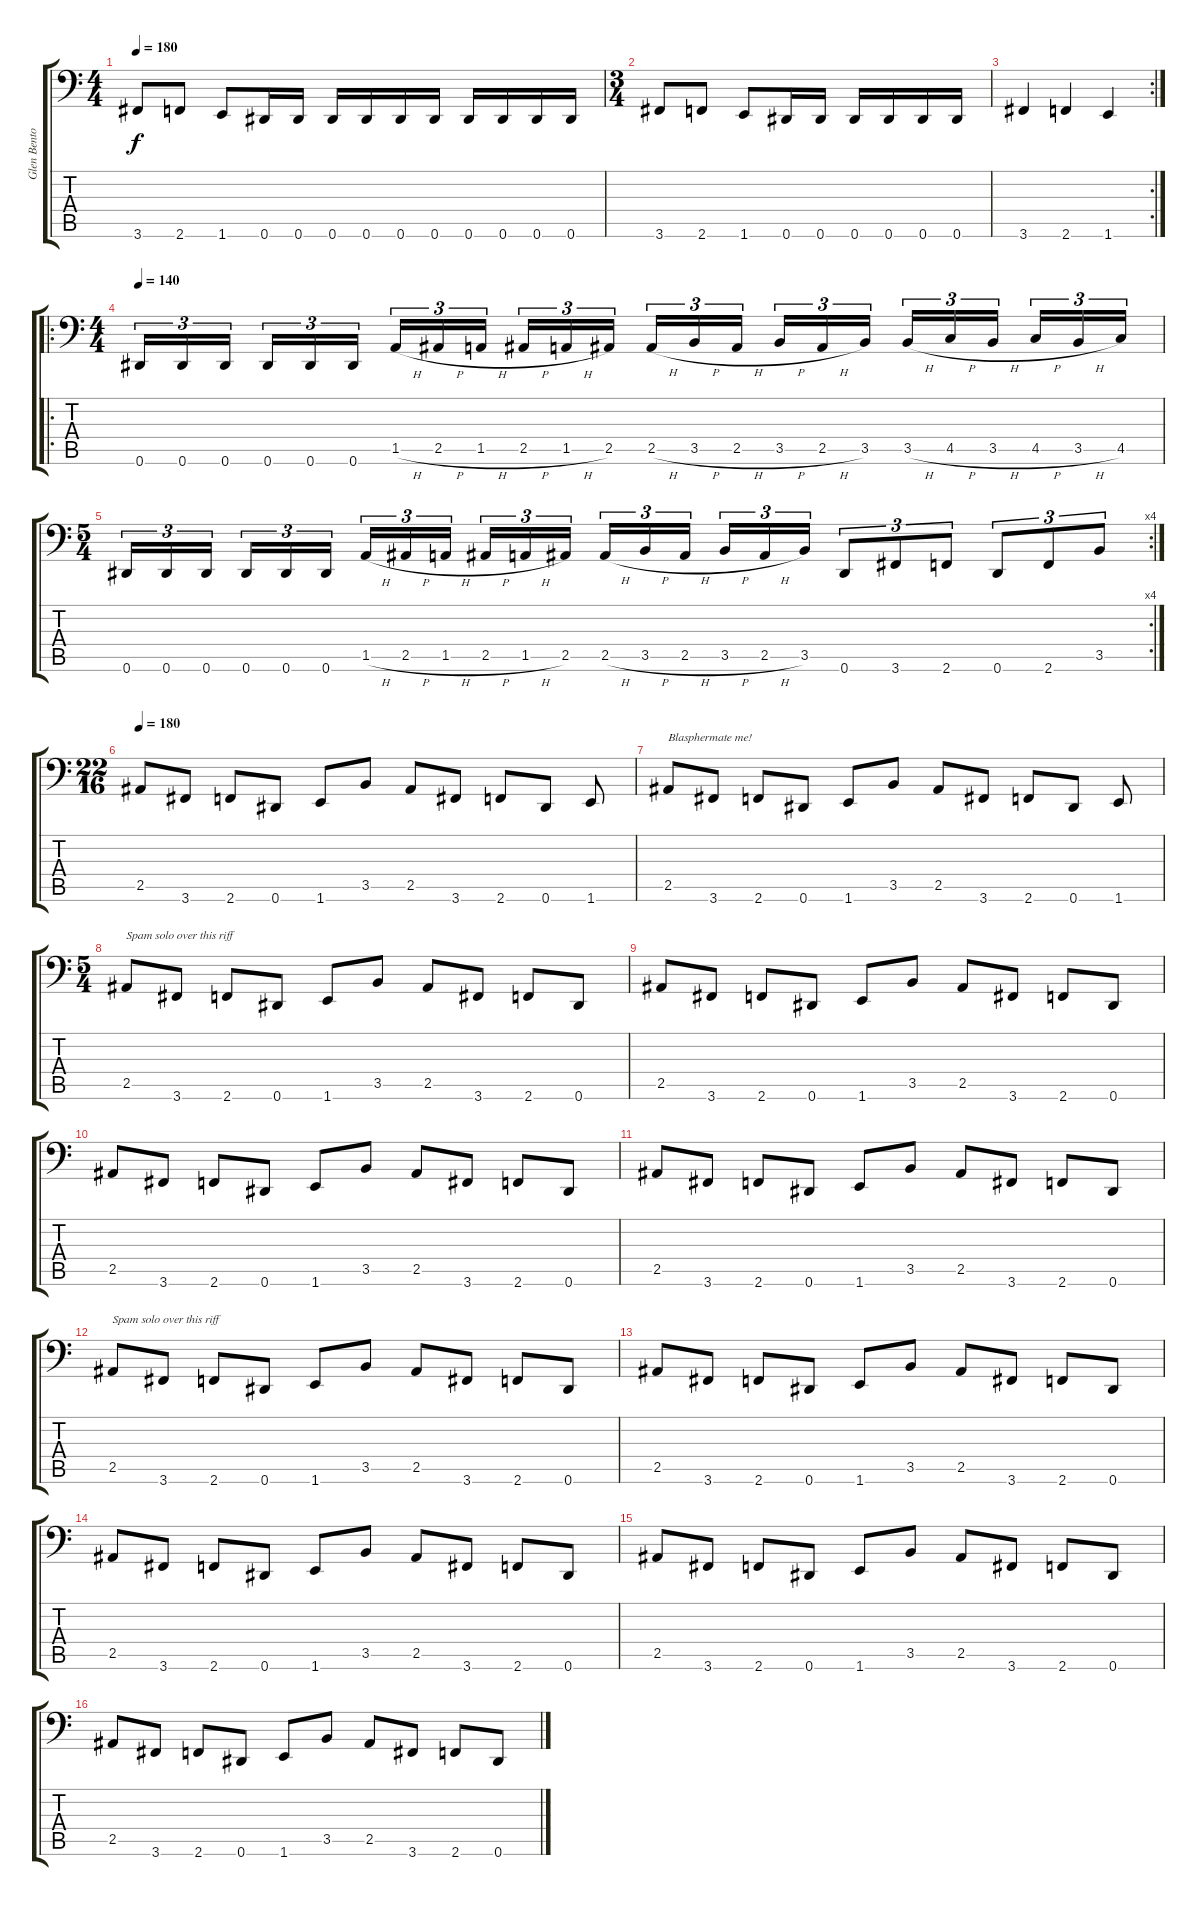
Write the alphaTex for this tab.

\track ("Glen Benton" "Glen Bento") {instrument electricbasspick}
\staff {score tabs}
\tuning (Eb3 Bb2 Gb2 Db2 Ab1 Eb1) {hide}
\ts (4 4)
\tempo 180
\clef f4
\ks c
3.6.8{dy f} 2.6.8 1.6.8 0.6.16 0.6.16 0.6.16 0.6.16 0.6.16 0.6.16 0.6.16 0.6.16 0.6.16 0.6.16 |
\ts (3 4)
3.6.8 2.6.8 1.6.8 0.6.16 0.6.16 0.6.16 0.6.16 0.6.16 0.6.16 |
\rc 2
3.6.4 2.6.4 1.6.4 |
\ro
\ts (4 4)
\tempo 140
0.6.16{tu (3 2)} 0.6.16{tu (3 2)} 0.6.16{tu (3 2) beam splitsecondary} 0.6.16{tu (3 2)} 0.6.16{tu (3 2)} 0.6.16{tu (3 2)} 1.5{h}.16{tu (3 2)} 2.5{h}.16{tu (3 2)} 1.5{h}.16{tu (3 2) beam splitsecondary} 2.5{h}.16{tu (3 2)} 1.5{h}.16{tu (3 2)} 2.5.16{tu (3 2)} 2.5{h}.16{tu (3 2)} 3.5{h}.16{tu (3 2)} 2.5{h}.16{tu (3 2) beam splitsecondary} 3.5{h}.16{tu (3 2)} 2.5{h}.16{tu (3 2)} 3.5.16{tu (3 2)} 3.5{h}.16{tu (3 2)} 4.5{h}.16{tu (3 2)} 3.5{h}.16{tu (3 2) beam splitsecondary} 4.5{h}.16{tu (3 2)} 3.5{h}.16{tu (3 2)} 4.5.16{tu (3 2)} |
\rc 4
\ts (5 4)
0.6.16{tu (3 2)} 0.6.16{tu (3 2)} 0.6.16{tu (3 2) beam splitsecondary} 0.6.16{tu (3 2)} 0.6.16{tu (3 2)} 0.6.16{tu (3 2)} 1.5{h}.16{tu (3 2)} 2.5{h}.16{tu (3 2)} 1.5{h}.16{tu (3 2) beam splitsecondary} 2.5{h}.16{tu (3 2)} 1.5{h}.16{tu (3 2)} 2.5.16{tu (3 2)} 2.5{h}.16{tu (3 2)} 3.5{h}.16{tu (3 2)} 2.5{h}.16{tu (3 2) beam splitsecondary} 3.5{h}.16{tu (3 2)} 2.5{h}.16{tu (3 2)} 3.5.16{tu (3 2)} 0.6.8{tu (3 2)} 3.6.8{tu (3 2)} 2.6.8{tu (3 2)} 0.6.8{tu (3 2)} 2.6.8{tu (3 2)} 3.5.8{tu (3 2)} |
\ts (22 16)
\tempo 180
2.5.8 3.6.8 2.6.8 0.6.8 1.6.8 3.5.8 2.5.8 3.6.8 2.6.8 0.6.8 1.6.8 |
2.5.8{txt "Blasphermate me!"} 3.6.8 2.6.8 0.6.8 1.6.8 3.5.8 2.5.8 3.6.8 2.6.8 0.6.8 1.6.8 |
\ts (5 4)
2.5.8{txt "Spam solo over this riff"} 3.6.8 2.6.8 0.6.8 1.6.8 3.5.8 2.5.8 3.6.8 2.6.8 0.6.8 |
2.5.8 3.6.8 2.6.8 0.6.8 1.6.8 3.5.8 2.5.8 3.6.8 2.6.8 0.6.8 |
2.5.8 3.6.8 2.6.8 0.6.8 1.6.8 3.5.8 2.5.8 3.6.8 2.6.8 0.6.8 |
2.5.8 3.6.8 2.6.8 0.6.8 1.6.8 3.5.8 2.5.8 3.6.8 2.6.8 0.6.8 |
2.5.8{txt "Spam solo over this riff"} 3.6.8 2.6.8 0.6.8 1.6.8 3.5.8 2.5.8 3.6.8 2.6.8 0.6.8 |
2.5.8 3.6.8 2.6.8 0.6.8 1.6.8 3.5.8 2.5.8 3.6.8 2.6.8 0.6.8 |
2.5.8 3.6.8 2.6.8 0.6.8 1.6.8 3.5.8 2.5.8 3.6.8 2.6.8 0.6.8 |
2.5.8 3.6.8 2.6.8 0.6.8 1.6.8 3.5.8 2.5.8 3.6.8 2.6.8 0.6.8 |
2.5.8 3.6.8 2.6.8 0.6.8 1.6.8 3.5.8 2.5.8 3.6.8 2.6.8 0.6.8
